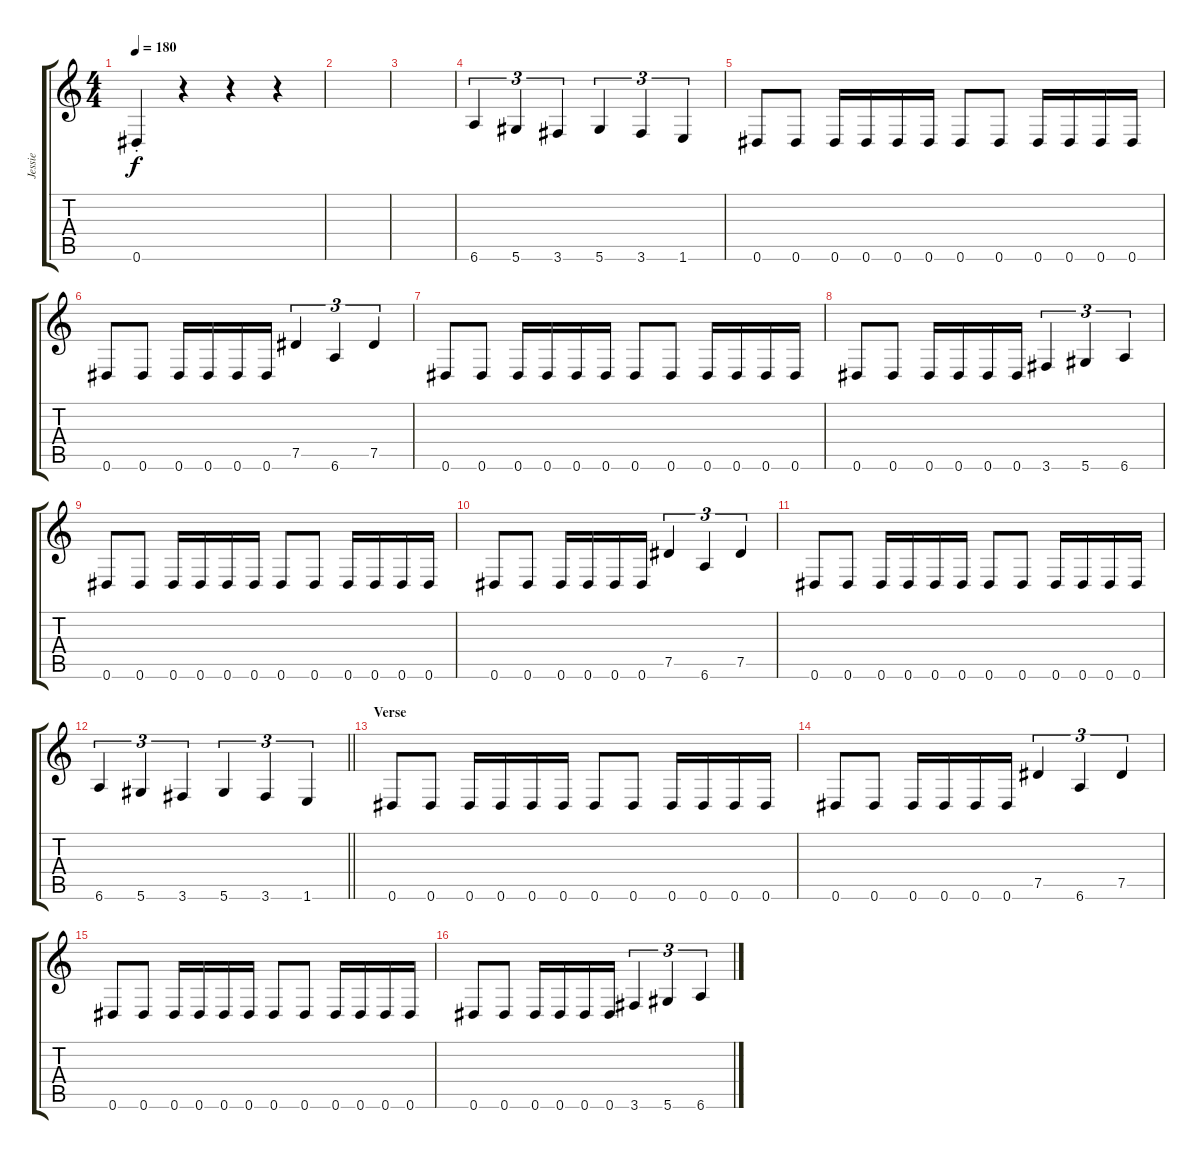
\track ("Jessie" "Jessie") {instrument overdrivenguitar}
\staff {score tabs}
\tuning (Eb4 Bb3 Gb3 Db3 Ab2 Eb2) {hide}
\ts (4 4)
\tempo 180
\clef g2
\ks c
0.6{st}.4{dy f} r.4 r.4 r.4 |
|
|
6.6.4{tu (3 2)} 5.6.4{tu (3 2)} 3.6.4{tu (3 2)} 5.6.4{tu (3 2)} 3.6.4{tu (3 2)} 1.6.4{tu (3 2)} |
0.6.8 0.6.8 0.6.16 0.6.16 0.6.16 0.6.16 0.6.8 0.6.8 0.6.16 0.6.16 0.6.16 0.6.16 |
0.6.8 0.6.8 0.6.16 0.6.16 0.6.16 0.6.16 7.5.4{tu (3 2)} 6.6.4{tu (3 2)} 7.5.4{tu (3 2)} |
0.6.8 0.6.8 0.6.16 0.6.16 0.6.16 0.6.16 0.6.8 0.6.8 0.6.16 0.6.16 0.6.16 0.6.16 |
0.6.8 0.6.8 0.6.16 0.6.16 0.6.16 0.6.16 3.6.4{tu (3 2)} 5.6.4{tu (3 2)} 6.6.4{tu (3 2)} |
0.6.8 0.6.8 0.6.16 0.6.16 0.6.16 0.6.16 0.6.8 0.6.8 0.6.16 0.6.16 0.6.16 0.6.16 |
0.6.8 0.6.8 0.6.16 0.6.16 0.6.16 0.6.16 7.5.4{tu (3 2)} 6.6.4{tu (3 2)} 7.5.4{tu (3 2)} |
0.6.8 0.6.8 0.6.16 0.6.16 0.6.16 0.6.16 0.6.8 0.6.8 0.6.16 0.6.16 0.6.16 0.6.16 |
\barLineRight lightlight
6.6.4{tu (3 2)} 5.6.4{tu (3 2)} 3.6.4{tu (3 2)} 5.6.4{tu (3 2)} 3.6.4{tu (3 2)} 1.6.4{tu (3 2)} |
\section ("" "Verse")
0.6.8 0.6.8 0.6.16 0.6.16 0.6.16 0.6.16 0.6.8 0.6.8 0.6.16 0.6.16 0.6.16 0.6.16 |
0.6.8 0.6.8 0.6.16 0.6.16 0.6.16 0.6.16 7.5.4{tu (3 2)} 6.6.4{tu (3 2)} 7.5.4{tu (3 2)} |
0.6.8 0.6.8 0.6.16 0.6.16 0.6.16 0.6.16 0.6.8 0.6.8 0.6.16 0.6.16 0.6.16 0.6.16 |
0.6.8 0.6.8 0.6.16 0.6.16 0.6.16 0.6.16 3.6.4{tu (3 2)} 5.6.4{tu (3 2)} 6.6.4{tu (3 2)}
